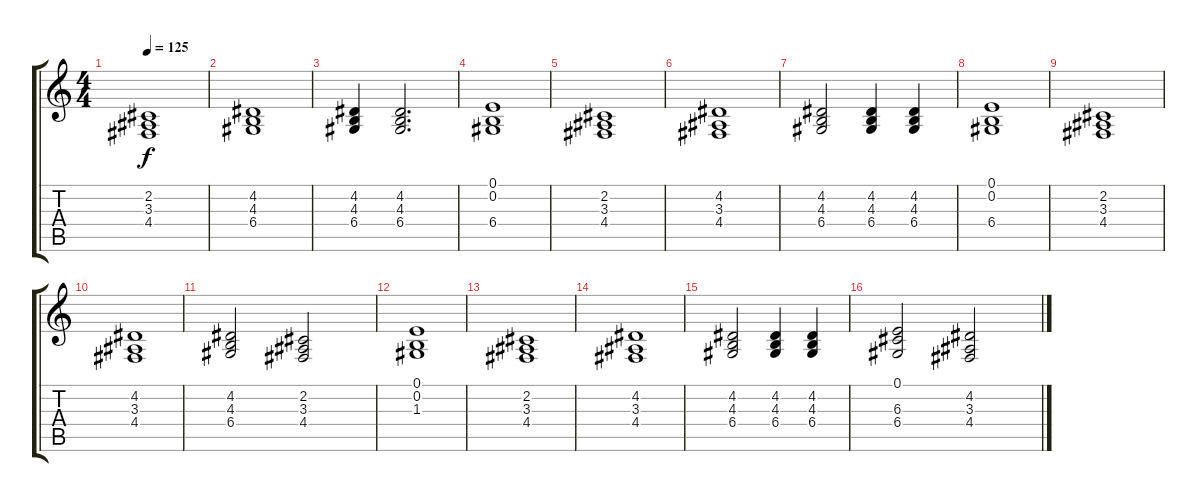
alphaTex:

\track "" {instrument brightacousticpiano}
\staff {score tabs}
\tuning (E4 B3 G3 D3 A2 E2) {hide}
\ts (4 4)
\tempo 125
\clef g2
\ks c
(2.2 3.3 4.4).1{dy f} |
(4.2 4.3 6.4).1 |
(4.2 4.3 6.4).4 (4.2 4.3 6.4).2{d} |
(0.1 0.2 6.4).1 |
(2.2 3.3 4.4).1 |
(4.2 3.3 4.4).1 |
(4.2 4.3 6.4).2 (4.2 4.3 6.4).4 (4.2 4.3 6.4).4 |
(0.1 0.2 6.4).1 |
(2.2 3.3 4.4).1 |
(4.2 3.3 4.4).1 |
(4.2 4.3 6.4).2 (2.2 3.3 4.4).2 |
(0.1 0.2 1.3).1 |
(2.2 3.3 4.4).1 |
(4.2 3.3 4.4).1 |
(4.2 4.3 6.4).2 (4.2 4.3 6.4).4 (4.2 4.3 6.4).4 |
(0.1 6.3 6.4).2 (4.2 3.3 4.4).2
